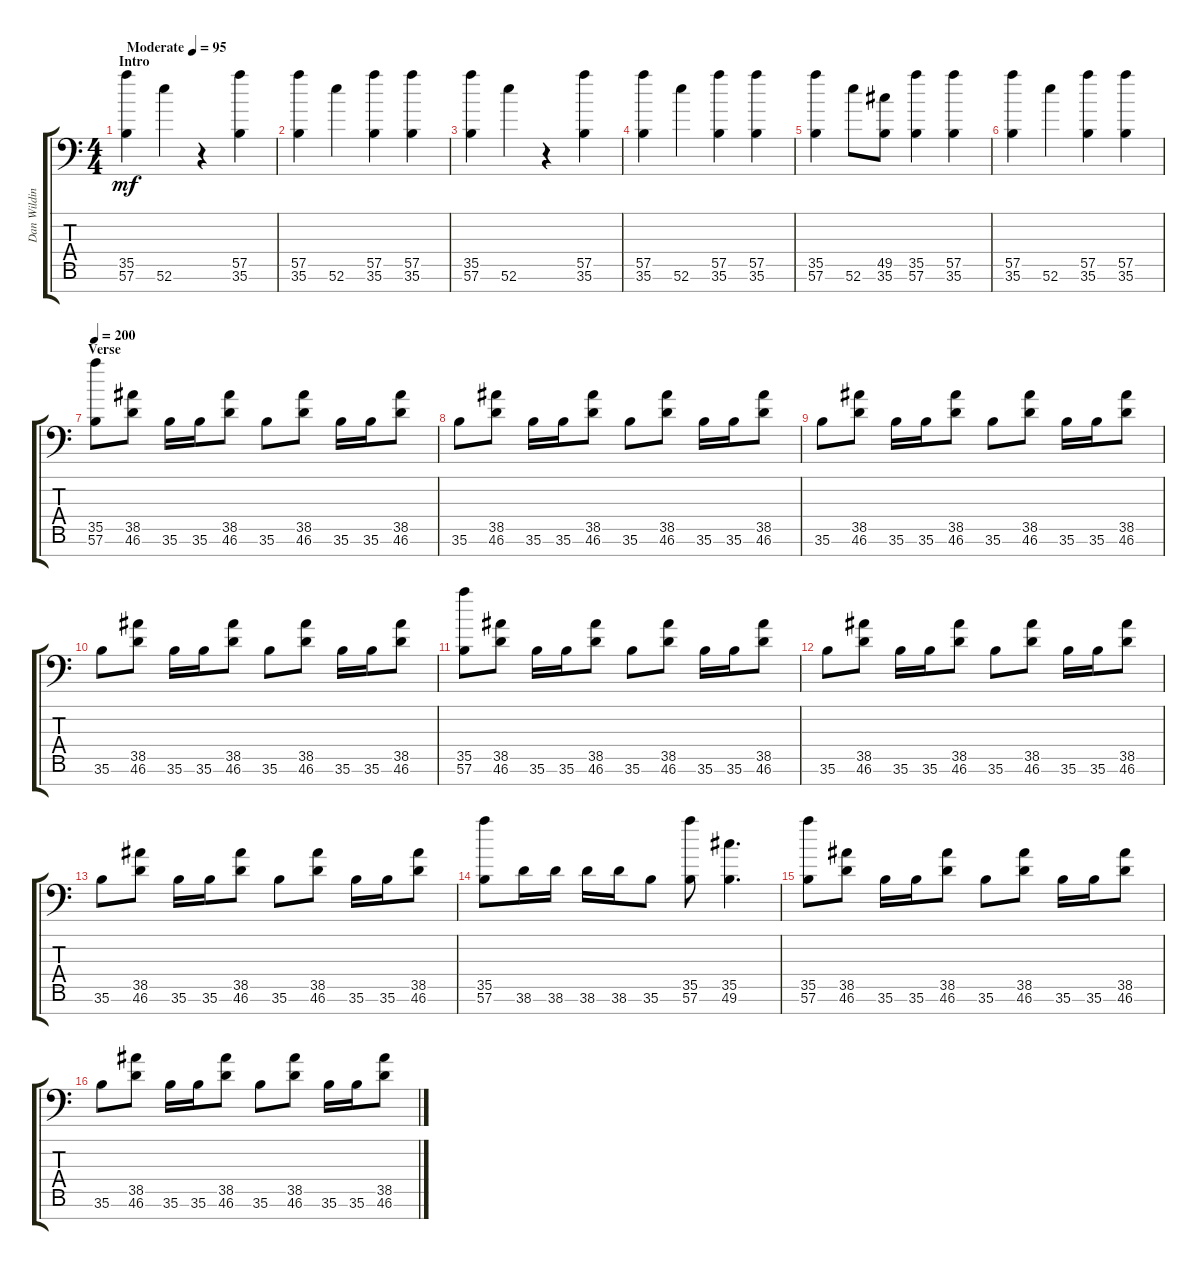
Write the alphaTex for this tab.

\track ("Dan Wilding" "Dan Wildin") {instrument acousticgrandpiano}
\staff {score tabs}
\tuning (C-1 C-1 C-1 C-1 C-1 C-1 C-1) {hide}
\ts (4 4)
\section ("" "Intro")
\tempo (95 "Moderate")
\clef f4
\ks c
(35.5 57.6).4{dy mf instrument acousticgrandpiano} 52.6.4 r.4 (57.5 35.6).4 |
(57.5 35.6).4 52.6.4 (57.5 35.6).4 (57.5 35.6).4 |
(35.5 57.6).4 52.6.4 r.4 (57.5 35.6).4 |
(57.5 35.6).4 52.6.4 (57.5 35.6).4 (57.5 35.6).4 |
(35.5 57.6).4 52.6.8 (49.5 35.6).8 (35.5 57.6).4 (57.5 35.6).4 |
(57.5 35.6).4 52.6.4 (57.5 35.6).4 (57.5 35.6).4 |
\section ("" "Verse")
\tempo 200
(35.5 57.6).8 (38.5 46.6).8 35.6.16 35.6.16 (38.5 46.6).8 35.6.8 (38.5 46.6).8 35.6.16 35.6.16 (38.5 46.6).8 |
35.6.8 (38.5 46.6).8 35.6.16 35.6.16 (38.5 46.6).8 35.6.8 (38.5 46.6).8 35.6.16 35.6.16 (38.5 46.6).8 |
35.6.8 (38.5 46.6).8 35.6.16 35.6.16 (38.5 46.6).8 35.6.8 (38.5 46.6).8 35.6.16 35.6.16 (38.5 46.6).8 |
35.6.8 (38.5 46.6).8 35.6.16 35.6.16 (38.5 46.6).8 35.6.8 (38.5 46.6).8 35.6.16 35.6.16 (38.5 46.6).8 |
(35.5 57.6).8 (38.5 46.6).8 35.6.16 35.6.16 (38.5 46.6).8 35.6.8 (38.5 46.6).8 35.6.16 35.6.16 (38.5 46.6).8 |
35.6.8 (38.5 46.6).8 35.6.16 35.6.16 (38.5 46.6).8 35.6.8 (38.5 46.6).8 35.6.16 35.6.16 (38.5 46.6).8 |
35.6.8 (38.5 46.6).8 35.6.16 35.6.16 (38.5 46.6).8 35.6.8 (38.5 46.6).8 35.6.16 35.6.16 (38.5 46.6).8 |
(35.5 57.6).8 38.6.16 38.6.16 38.6.16 38.6.16 35.6.8 (35.5 57.6).8 (35.5 49.6).4{d} |
(35.5 57.6).8 (38.5 46.6).8 35.6.16 35.6.16 (38.5 46.6).8 35.6.8 (38.5 46.6).8 35.6.16 35.6.16 (38.5 46.6).8 |
35.6.8 (38.5 46.6).8 35.6.16 35.6.16 (38.5 46.6).8 35.6.8 (38.5 46.6).8 35.6.16 35.6.16 (38.5 46.6).8
